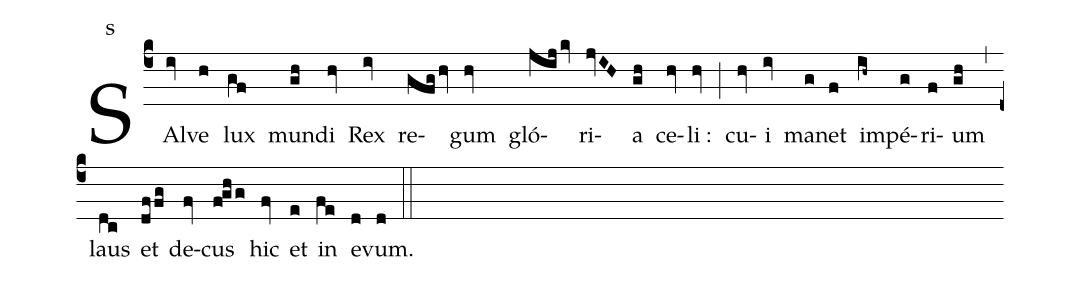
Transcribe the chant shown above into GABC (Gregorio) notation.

annotation: s;
%%
(c4)
SAl(iv)ve(h) lux(gf) mun(gh)di(hv) Rex(iv) re(gfghv)gum(hv) gló(jijkv)ri(jvIH)a(gh) ce(hv)li :(hv) (;)
cu(hv)i(iv) ma(g)net(f) im(ih~)pé(g)ri(f)um(gh) (,)
laus(dc) et(dffg) de(fv)cus(fghg) hic(fv) et(e) in(fe) e(d)vum.(d) (::)
